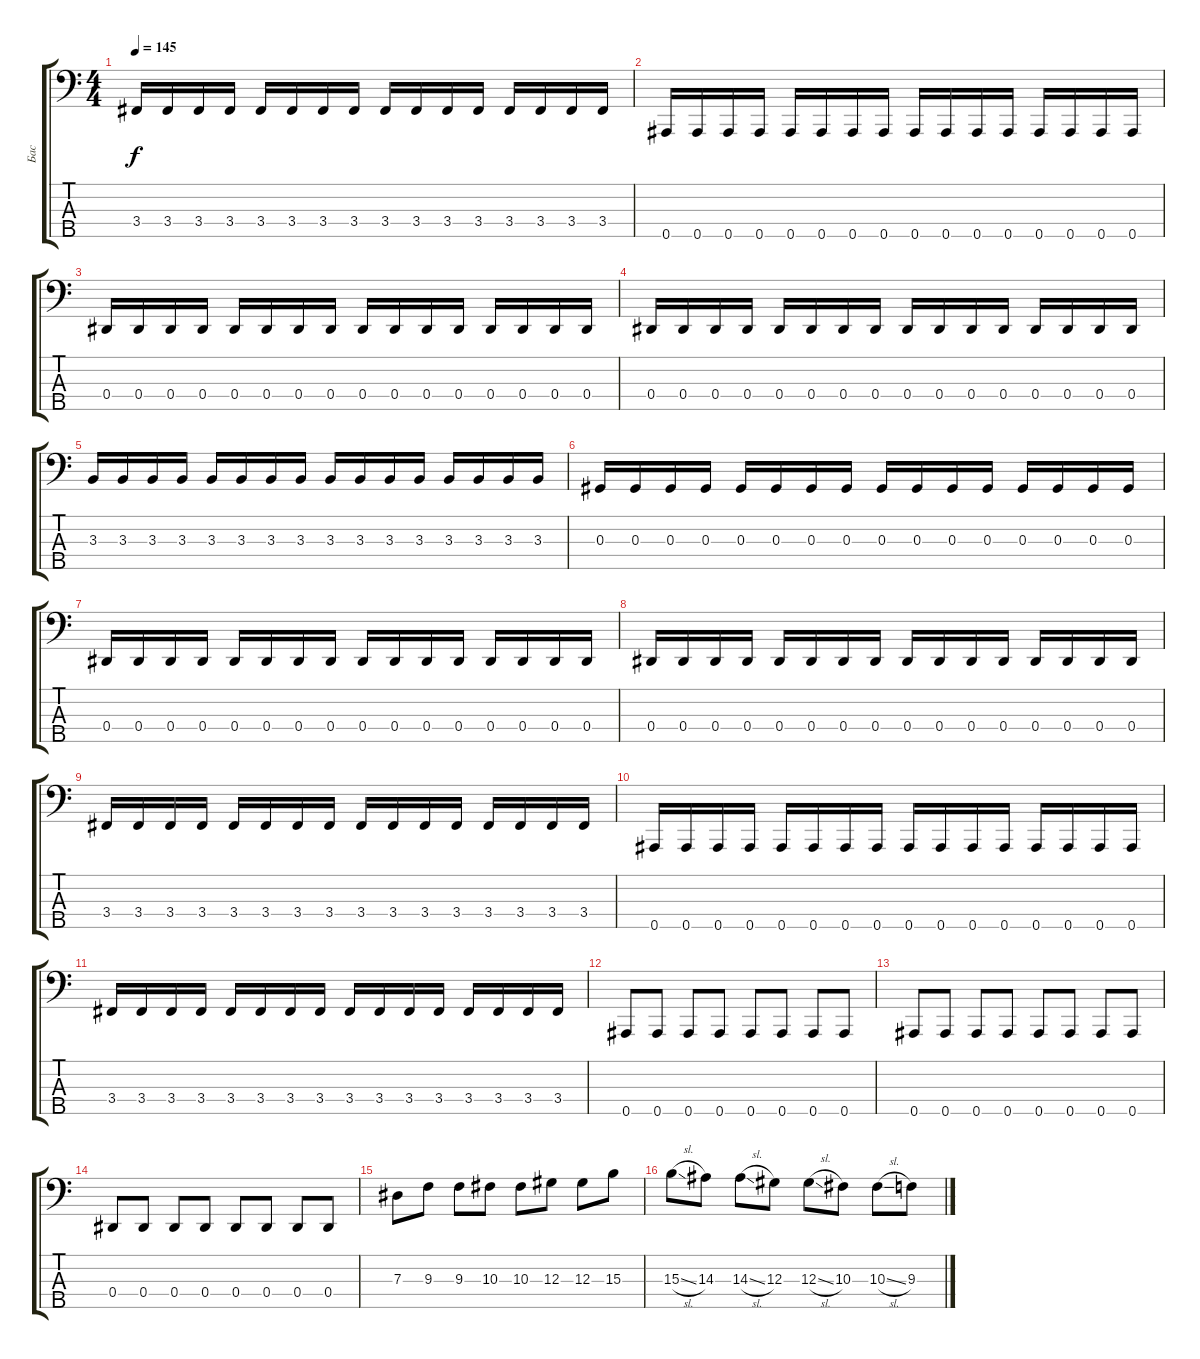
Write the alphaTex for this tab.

\track ("Бас" "Бас") {instrument electricbasspick}
\staff {score tabs}
\tuning (Gb2 Db2 Ab1 Eb1 Bb0) {hide}
\ts (4 4)
\tempo 145
\clef f4
\ks c
3.4.16{dy f} 3.4.16 3.4.16 3.4.16 3.4.16 3.4.16 3.4.16 3.4.16 3.4.16 3.4.16 3.4.16 3.4.16 3.4.16 3.4.16 3.4.16 3.4.16 |
0.5.16 0.5.16 0.5.16 0.5.16 0.5.16 0.5.16 0.5.16 0.5.16 0.5.16 0.5.16 0.5.16 0.5.16 0.5.16 0.5.16 0.5.16 0.5.16 |
0.4.16 0.4.16 0.4.16 0.4.16 0.4.16 0.4.16 0.4.16 0.4.16 0.4.16 0.4.16 0.4.16 0.4.16 0.4.16 0.4.16 0.4.16 0.4.16 |
0.4.16 0.4.16 0.4.16 0.4.16 0.4.16 0.4.16 0.4.16 0.4.16 0.4.16 0.4.16 0.4.16 0.4.16 0.4.16 0.4.16 0.4.16 0.4.16 |
3.3.16 3.3.16 3.3.16 3.3.16 3.3.16 3.3.16 3.3.16 3.3.16 3.3.16 3.3.16 3.3.16 3.3.16 3.3.16 3.3.16 3.3.16 3.3.16 |
0.3.16 0.3.16 0.3.16 0.3.16 0.3.16 0.3.16 0.3.16 0.3.16 0.3.16 0.3.16 0.3.16 0.3.16 0.3.16 0.3.16 0.3.16 0.3.16 |
0.4.16 0.4.16 0.4.16 0.4.16 0.4.16 0.4.16 0.4.16 0.4.16 0.4.16 0.4.16 0.4.16 0.4.16 0.4.16 0.4.16 0.4.16 0.4.16 |
0.4.16 0.4.16 0.4.16 0.4.16 0.4.16 0.4.16 0.4.16 0.4.16 0.4.16 0.4.16 0.4.16 0.4.16 0.4.16 0.4.16 0.4.16 0.4.16 |
3.4.16 3.4.16 3.4.16 3.4.16 3.4.16 3.4.16 3.4.16 3.4.16 3.4.16 3.4.16 3.4.16 3.4.16 3.4.16 3.4.16 3.4.16 3.4.16 |
0.5.16 0.5.16 0.5.16 0.5.16 0.5.16 0.5.16 0.5.16 0.5.16 0.5.16 0.5.16 0.5.16 0.5.16 0.5.16 0.5.16 0.5.16 0.5.16 |
3.4.16 3.4.16 3.4.16 3.4.16 3.4.16 3.4.16 3.4.16 3.4.16 3.4.16 3.4.16 3.4.16 3.4.16 3.4.16 3.4.16 3.4.16 3.4.16 |
0.5.8 0.5.8 0.5.8 0.5.8 0.5.8 0.5.8 0.5.8 0.5.8 |
0.5.8 0.5.8 0.5.8 0.5.8 0.5.8 0.5.8 0.5.8 0.5.8 |
0.4.8 0.4.8 0.4.8 0.4.8 0.4.8 0.4.8 0.4.8 0.4.8 |
7.3.8 9.3.8 9.3.8 10.3.8 10.3.8 12.3.8 12.3.8 15.3.8 |
15.3{sl}.8 14.3.8 14.3{sl}.8 12.3.8 12.3{sl}.8 10.3.8 10.3{sl}.8 9.3.8
